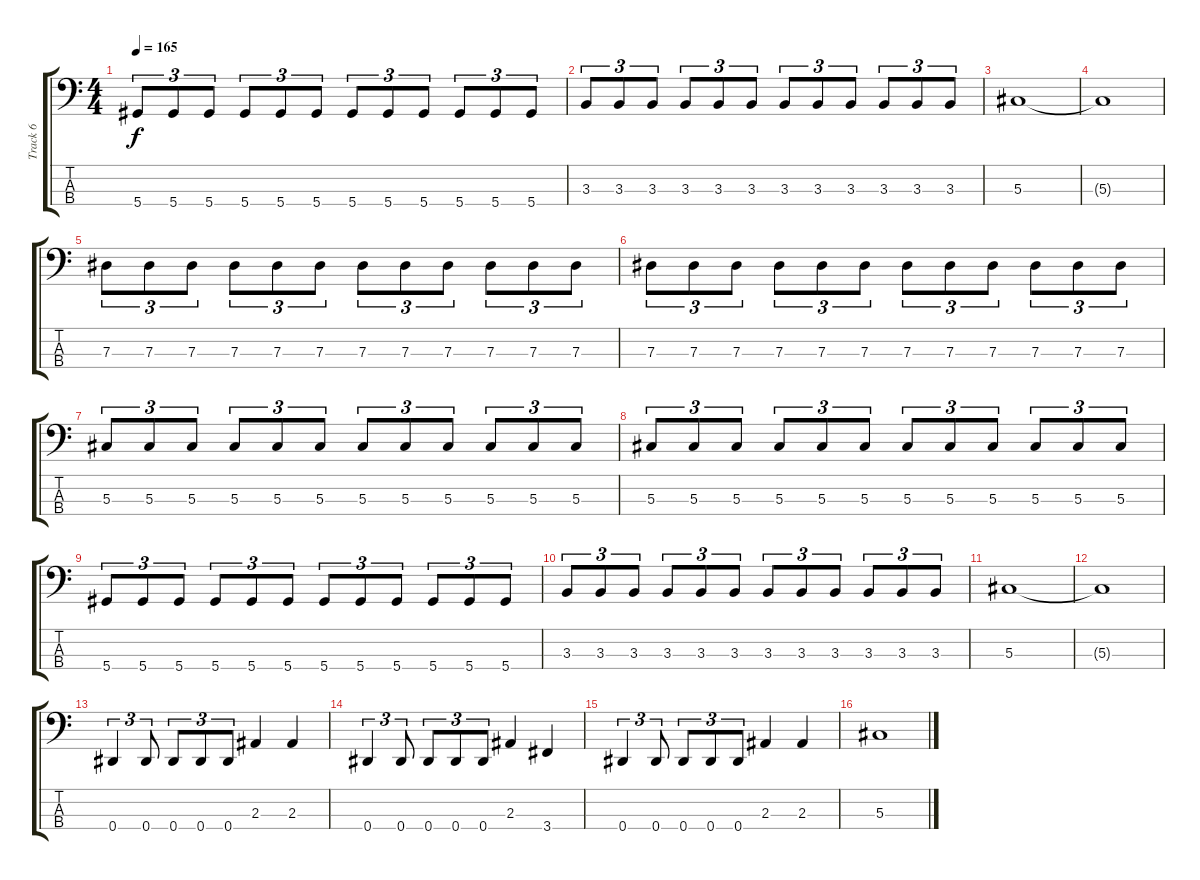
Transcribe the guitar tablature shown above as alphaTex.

\track ("Track 6" "Track 6") {instrument electricbassfinger}
\staff {score tabs}
\tuning (Gb2 Db2 Ab1 Eb1) {hide}
\ts (4 4)
\tempo 165
\clef f4
\ks c
5.4.8{tu (3 2) dy f} 5.4.8{tu (3 2)} 5.4.8{tu (3 2)} 5.4.8{tu (3 2)} 5.4.8{tu (3 2)} 5.4.8{tu (3 2)} 5.4.8{tu (3 2)} 5.4.8{tu (3 2)} 5.4.8{tu (3 2)} 5.4.8{tu (3 2)} 5.4.8{tu (3 2)} 5.4.8{tu (3 2)} |
3.3.8{tu (3 2)} 3.3.8{tu (3 2)} 3.3.8{tu (3 2)} 3.3.8{tu (3 2)} 3.3.8{tu (3 2)} 3.3.8{tu (3 2)} 3.3.8{tu (3 2)} 3.3.8{tu (3 2)} 3.3.8{tu (3 2)} 3.3.8{tu (3 2)} 3.3.8{tu (3 2)} 3.3.8{tu (3 2)} |
5.3.1 |
5.3{t}.1 |
7.3.8{tu (3 2)} 7.3.8{tu (3 2)} 7.3.8{tu (3 2)} 7.3.8{tu (3 2)} 7.3.8{tu (3 2)} 7.3.8{tu (3 2)} 7.3.8{tu (3 2)} 7.3.8{tu (3 2)} 7.3.8{tu (3 2)} 7.3.8{tu (3 2)} 7.3.8{tu (3 2)} 7.3.8{tu (3 2)} |
7.3.8{tu (3 2)} 7.3.8{tu (3 2)} 7.3.8{tu (3 2)} 7.3.8{tu (3 2)} 7.3.8{tu (3 2)} 7.3.8{tu (3 2)} 7.3.8{tu (3 2)} 7.3.8{tu (3 2)} 7.3.8{tu (3 2)} 7.3.8{tu (3 2)} 7.3.8{tu (3 2)} 7.3.8{tu (3 2)} |
5.3.8{tu (3 2)} 5.3.8{tu (3 2)} 5.3.8{tu (3 2)} 5.3.8{tu (3 2)} 5.3.8{tu (3 2)} 5.3.8{tu (3 2)} 5.3.8{tu (3 2)} 5.3.8{tu (3 2)} 5.3.8{tu (3 2)} 5.3.8{tu (3 2)} 5.3.8{tu (3 2)} 5.3.8{tu (3 2)} |
5.3.8{tu (3 2)} 5.3.8{tu (3 2)} 5.3.8{tu (3 2)} 5.3.8{tu (3 2)} 5.3.8{tu (3 2)} 5.3.8{tu (3 2)} 5.3.8{tu (3 2)} 5.3.8{tu (3 2)} 5.3.8{tu (3 2)} 5.3.8{tu (3 2)} 5.3.8{tu (3 2)} 5.3.8{tu (3 2)} |
5.4.8{tu (3 2)} 5.4.8{tu (3 2)} 5.4.8{tu (3 2)} 5.4.8{tu (3 2)} 5.4.8{tu (3 2)} 5.4.8{tu (3 2)} 5.4.8{tu (3 2)} 5.4.8{tu (3 2)} 5.4.8{tu (3 2)} 5.4.8{tu (3 2)} 5.4.8{tu (3 2)} 5.4.8{tu (3 2)} |
3.3.8{tu (3 2)} 3.3.8{tu (3 2)} 3.3.8{tu (3 2)} 3.3.8{tu (3 2)} 3.3.8{tu (3 2)} 3.3.8{tu (3 2)} 3.3.8{tu (3 2)} 3.3.8{tu (3 2)} 3.3.8{tu (3 2)} 3.3.8{tu (3 2)} 3.3.8{tu (3 2)} 3.3.8{tu (3 2)} |
5.3.1 |
5.3{t}.1 |
0.4.4{tu (3 2)} 0.4.8{tu (3 2)} 0.4.8{tu (3 2)} 0.4.8{tu (3 2)} 0.4.8{tu (3 2)} 2.3.4 2.3.4 |
0.4.4{tu (3 2)} 0.4.8{tu (3 2)} 0.4.8{tu (3 2)} 0.4.8{tu (3 2)} 0.4.8{tu (3 2)} 2.3.4 3.4.4 |
0.4.4{tu (3 2)} 0.4.8{tu (3 2)} 0.4.8{tu (3 2)} 0.4.8{tu (3 2)} 0.4.8{tu (3 2)} 2.3.4 2.3.4 |
5.3.1
